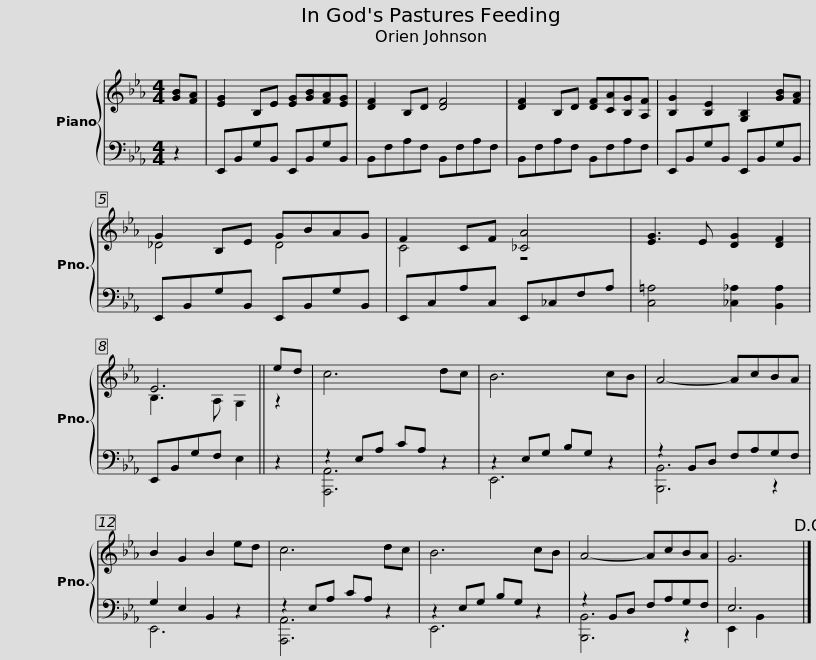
X:1
%%score { ( 1 3 ) | ( 2 4 ) }
L:1/8
M:4/4
I:linebreak $
K:Eb
V:1 treble
V:3 treble
V:2 bass
V:4 bass
V:1
 [GB][FA] | [EG]2 B,E [EG][GB][FA][EG] | [DF]2 B,D [DF]4 | [DF]2 B,D [DF][CA][B,G][A,F] | [B,G]2 [B,E]2 [G,B,]2 [GB][FA] |$ %5
 G2 B,E GBAG | F2 CF [_CA]4 | [EG]3 E [DG]2 [DF]2 | E6 || ed | %10
 c6 dc |$ B6 cB | A4- AcBA | B2 G2 B2 ed | c6 dc | %15
 B6 cB |$ A4- AcBA | G6!D.C.! |] %18
V:2
 z2 | E,,B,,G,B,, E,,B,,G,B,, | B,,F,A,F, B,,F,A,F, | B,,F,A,F, B,,F,A,F, | E,,B,,G,B,, E,,B,,G,B,, |$ %5
 E,,B,,G,B,, E,,B,,G,B,, | E,,C,A,C, E,,_C,F,A, | [C,=A,]4 [_C,_A,]2 [B,,A,]2 | E,,B,,G,F, E,2 || z2 | %10
 z2 E,A, CA, z2 |$ z2 E,G, B,G, z2 | z2 B,,D, F,A,G,F, | G,2 E,2 B,,2 z2 | z2 E,A, CA, z2 | %15
 z2 E,G, B,G, z2 |$ z2 B,,D, F,A,G,F, | E,6 |] %18
V:3
 x2 | x8 | x8 | x8 | x8 |$ %5
 _D4 D4 | C4 z4 | x8 | B,3 A, G,2 || z2 | %10
 x8 |$ x8 | x8 | x8 | x8 | %15
 x8 |$ x8 | x6 |] %18
V:4
 x2 | x8 | x8 | x8 | x8 |$ %5
 x8 | x8 | x8 | x6 || x2 | %10
 [A,,,A,,]6 z2 |$ E,,6 z2 | [B,,,B,,]6 z2 | E,,6 z2 | [A,,,A,,]6 z2 | %15
 E,,6 z2 |$ [B,,,B,,]6 z2 | E,,2 B,,2 x2 |] %18
